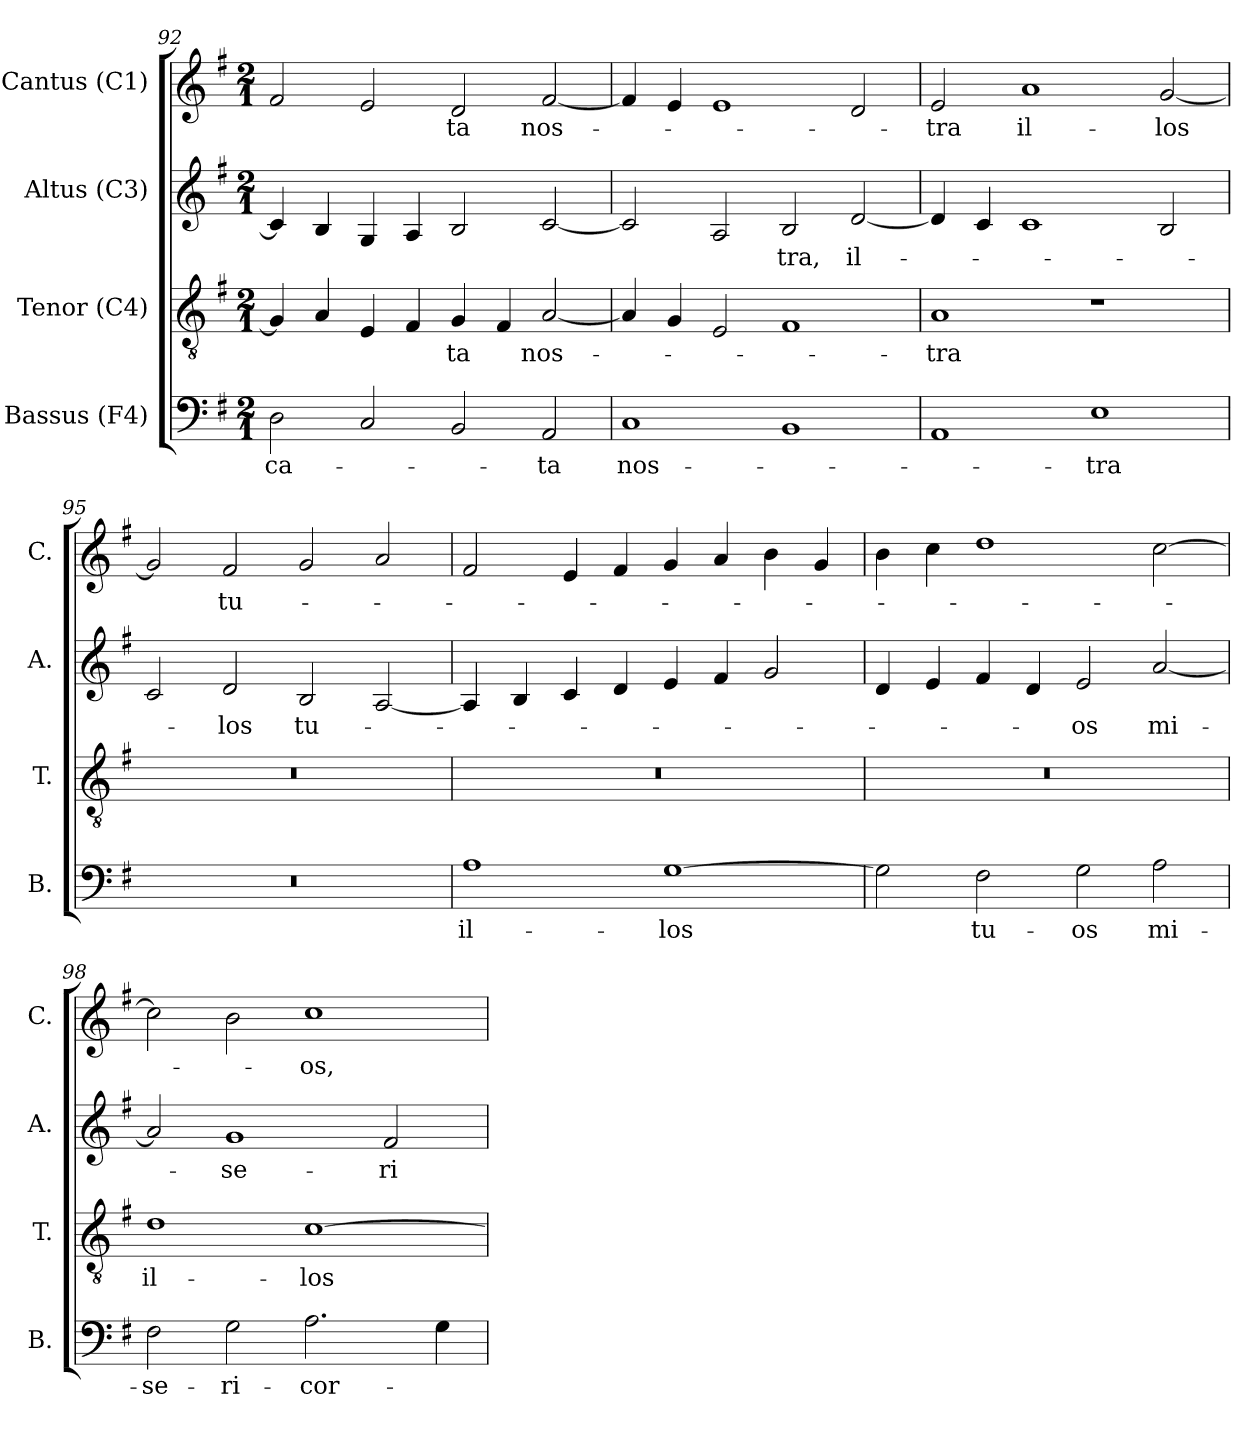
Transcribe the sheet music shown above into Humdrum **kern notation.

**kern	**text	**kern	**text	**kern	**text	**kern	**text
*part4	*part4	*part3	*part3	*part2	*part2	*part1	*part1
*staff4	*staff4	*staff3	*staff3	*staff2	*staff2	*staff1	*staff1
*I"Bassus (F4)	*	*I"Tenor (C4)	*	*I"Altus (C3)	*	*I"Cantus (C1)	*
*I'B.	*	*I'T.	*	*I'A.	*	*I'C.	*
!!LO:LB:g=z
*clefF4	*	*clefGv2	*	*clefG2	*	*clefG2	*
*	*	*ITrd7c12	*	*ITrd7c12	*	*	*
*k[f#]	*	*k[f#]	*	*k[f#]	*	*k[f#]	*
*G:	*	*G:	*	*G:	*	*G:	*
*M2/1	*	*M2/1	*	*M2/1	*	*M2/1	*
=92	=92	=92	=92	=92	=92	=92	=92
!	!LO:LY:b:color=#000000	!	!	!	!	!	!
2Di\	-ca-	4GGi/]	.	4Ci/]	.	2f#i/	.
.	.	4AAi/	.	4BBi/	.	.	.
2Ci/	.	4EEi/	.	4GGi/	.	2ei/	.
.	.	4FF#i/	.	4AAi/	.	.	.
!	!	!	!LO:LY:b:color=#000000	!	!	!	!
!	!	!	!	!	!	!	!LO:LY:b:color=#000000
2BBi/	.	4GGi/	-ta	2BBi/	.	2di/	-ta
.	.	4FF#i/	.	.	.	.	.
!	!LO:LY:b:color=#000000	!	!	!	!	!	!
!	!	!	!LO:LY:b:color=#000000	!	!	!	!
!	!	!	!	!	!	!	!LO:LY:b:color=#000000
2AAi/	-ta	[2AAi/	nos-	[2Ci/	.	[2f#i/	nos-
=93	=93	=93	=93	=93	=93	=93	=93
!	!LO:LY:b:color=#000000	!	!	!	!	!	!
1Ci	nos-	4AAi/]	.	2Ci/]	.	4f#i/]	.
.	.	4GGi/	.	.	.	4ei/	.
.	.	2EEi/	.	2AAi/	.	1ei	.
!	!	!	!	!	!LO:LY:b:color=#000000	!	!
1BBi	.	1FF#i	.	2BBi/	-tra,	.	.
!	!	!	!	!	!LO:LY:b:color=#000000	!	!
.	.	.	.	[2Di/	il-	2di/	.
=94	=94	=94	=94	=94	=94	=94	=94
!	!	!	!LO:LY:b:color=#000000	!	!	!	!
!	!	!	!	!	!	!	!LO:LY:b:color=#000000
1AAi	.	1AAi	-tra	4Di/]	.	2ei/	-tra
.	.	.	.	4Ci/	.	.	.
!	!	!	!	!	!	!	!LO:LY:b:color=#000000
.	.	.	.	1Ci	.	1ai	il-
!	!LO:LY:b:color=#000000	!	!	!	!	!	!
1Ei	-tra	1r	.	.	.	.	.
!	!	!	!	!	!	!	!LO:LY:b:color=#000000
.	.	.	.	2BBi/	.	[2gi/	-los
=95	=95	=95	=95	=95	=95	=95	=95
!LO:N:vis=1	!	!LO:N:vis=1	!	!	!	!	!
0r	.	0r	.	2Ci/	.	2gi/]	.
!	!	!	!	!	!LO:LY:b:color=#000000	!	!
!	!	!	!	!	!	!	!LO:LY:b:color=#000000
.	.	.	.	2Di/	-los	2f#i/	tu-
!	!	!	!	!	!LO:LY:b:color=#000000	!	!
.	.	.	.	2BBi/	tu-	2gi/	.
.	.	.	.	[2AAi/	.	2ai/	.
!!LO:PB:g=z
=96	=96	=96	=96	=96	=96	=96	=96
!	!LO:LY:b:color=#000000	!LO:N:vis=1	!	!	!	!	!
1Ai	il-	0r	.	4AAi/]	.	2f#i/	.
.	.	.	.	4BBi/	.	.	.
.	.	.	.	4Ci/	.	4ei/	.
.	.	.	.	4Di/	.	4f#i/	.
!	!LO:LY:b:color=#000000	!	!	!	!	!	!
[1Gi	-los	.	.	4Ei/	.	4gi/	.
.	.	.	.	4F#i/	.	4ai/	.
.	.	.	.	2Gi/	.	4bi\	.
.	.	.	.	.	.	4gi/	.
=97	=97	=97	=97	=97	=97	=97	=97
!	!	!LO:N:vis=1	!	!	!	!	!
2Gi\]	.	0r	.	4Di/	.	4bi\	.
.	.	.	.	4Ei/	.	4cci\	.
!	!LO:LY:b:color=#000000	!	!	!	!	!	!
2F#i\	tu-	.	.	4F#i/	.	1ddi	.
.	.	.	.	4Di/	.	.	.
!	!LO:LY:b:color=#000000	!	!	!	!	!	!
!	!	!	!	!	!LO:LY:b:color=#000000	!	!
2Gi\	-os	.	.	2Ei/	-os	.	.
!	!LO:LY:b:color=#000000	!	!	!	!	!	!
!	!	!	!	!	!LO:LY:b:color=#000000	!	!
2Ai\	mi-	.	.	[2Ai/	mi-	[2cci\	.
=98	=98	=98	=98	=98	=98	=98	=98
!	!LO:LY:b:color=#000000	!	!	!	!	!	!
!	!	!	!LO:LY:b:color=#000000	!	!	!	!
2F#i\	-se-	1Di	il-	2Ai/]	.	2cci\]	.
!	!LO:LY:b:color=#000000	!	!	!	!	!	!
!	!	!	!	!	!LO:LY:b:color=#000000	!	!
2Gi\	-ri-	.	.	1Gi	-se-	2bi\	.
!	!LO:LY:b:color=#000000	!	!	!	!	!	!
!	!	!	!LO:LY:b:color=#000000	!	!	!	!
!	!	!	!	!	!	!	!LO:LY:b:color=#000000
2.Ai\	-cor-	[1Ci	-los	.	.	1cci	-os,
!	!	!	!	!	!LO:LY:b:color=#000000	!	!
.	.	.	.	2F#i/	-ri-	.	.
4Gi\	.	.	.	.	.	.	.
=	=	=	=	=	=	=	=
*-	*-	*-	*-	*-	*-	*-	*-
